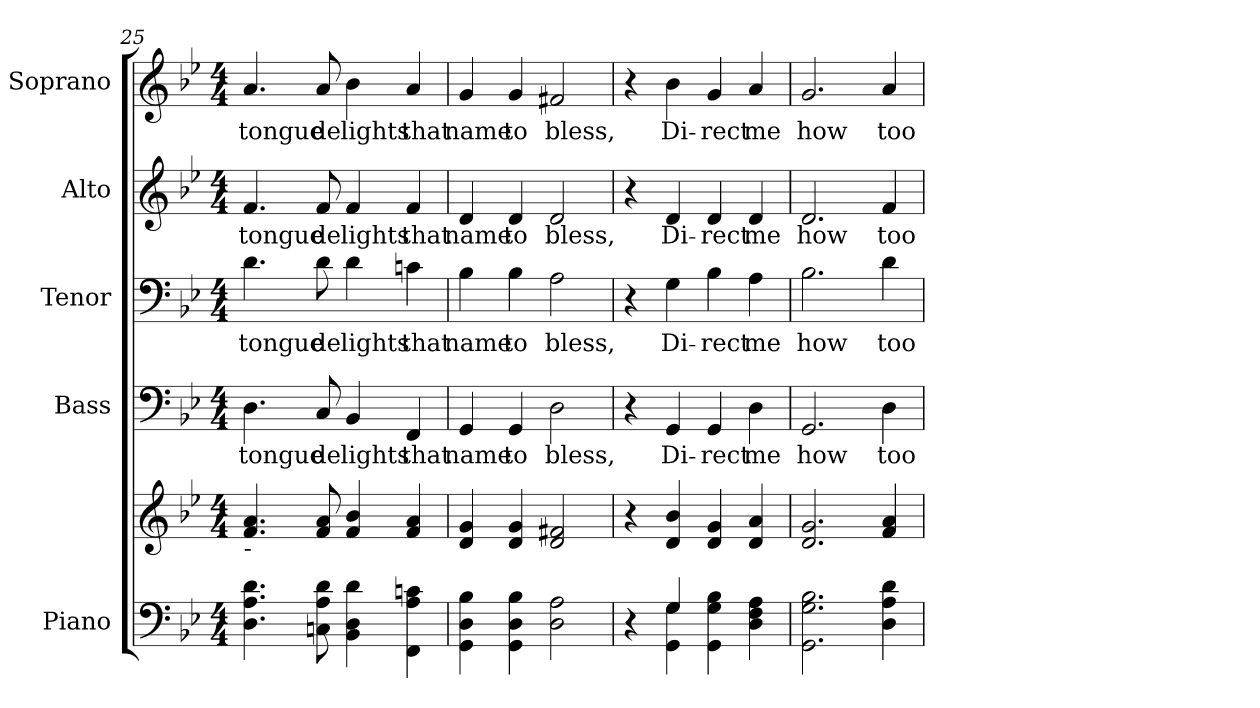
**kern	**kern	**kern	**text	**kern	**text	**kern	**text	**kern	**text
*part5	*part5	*part4	*part4	*part3	*part3	*part2	*part2	*part1	*part1
*staff6	*staff5	*staff4	*staff4	*staff3	*staff3	*staff2	*staff2	*staff1	*staff1
*I"Piano	*	*I"Bass	*	*I"Tenor	*	*I"Alto	*	*I"Soprano	*
*I'Pno.	*	*I'B.	*	*I'T.	*	*I'A.	*	*I'S.	*
!!LO:PB:g=z
*clefF4	*clefG2	*clefF4	*	*clefF4	*	*clefG2	*	*clefG2	*
*k[b-e-]	*k[b-e-]	*k[b-e-]	*	*k[b-e-]	*	*k[b-e-]	*	*k[b-e-]	*
*B-:	*B-:	*B-:	*	*B-:	*	*B-:	*	*B-:	*
*M4/4	*M4/4	*M4/4	*	*M4/4	*	*M4/4	*	*M4/4	*
=25	=25	=25	=25	=25	=25	=25	=25	=25	=25
!	!	!	!LO:LY:b:color=#000000	!	!	!	!	!	!
!	!	!	!	!	!LO:LY:b:color=#000000	!	!	!	!
!	!	!	!	!	!	!	!LO:LY:b:color=#000000	!	!
!	!LO:TX:b:t=-	!	!	!	!	!	!	!	!
!	!	!	!	!	!	!	!	!	!LO:LY:b:color=#000000
4.Di\ 4.Ai 4.di	4.fi/ 4.ai	4.Di\	tongue	4.di\	tongue	4.fi/	tongue	4.ai/	tongue
!	!	!	!LO:LY:b:color=#000000	!	!	!	!	!	!
!	!	!	!	!	!LO:LY:b:color=#000000	!	!	!	!
!	!	!	!	!	!	!	!LO:LY:b:color=#000000	!	!
!	!	!	!	!	!	!	!	!	!LO:LY:b:color=#000000
8Cni\ 8Ai 8di	8fi/ 8ai	8Ci/	de	8di\	de	8fi/	de	8ai/	de
!	!	!	!LO:LY:b:color=#000000	!	!	!	!	!	!
!	!	!	!	!	!LO:LY:b:color=#000000	!	!	!	!
!	!	!	!	!	!	!	!LO:LY:b:color=#000000	!	!
!	!	!	!	!	!	!	!	!	!LO:LY:b:color=#000000
4BB-i\ 4Di 4di	4fi/ 4b-i	4BB-i/	lights	4di\	lights	4fi/	lights	4b-i\	lights
!	!	!	!LO:LY:b:color=#000000	!	!	!	!	!	!
!	!	!	!	!	!LO:LY:b:color=#000000	!	!	!	!
!	!	!	!	!	!	!	!LO:LY:b:color=#000000	!	!
!	!	!	!	!	!	!	!	!	!LO:LY:b:color=#000000
4FFi\ 4Ai 4cni	4fi/ 4ai	4FFi/	that	4cni\	that	4fi/	that	4ai/	that
=26	=26	=26	=26	=26	=26	=26	=26	=26	=26
*^	*	*	*	*	*	*	*	*	*
!	!	!	!	!LO:LY:b:color=#000000	!	!	!	!	!	!
!	!	!	!	!	!	!LO:LY:b:color=#000000	!	!	!	!
!	!	!	!	!	!	!	!	!LO:LY:b:color=#000000	!	!
!	!	!	!	!	!	!	!	!	!	!LO:LY:b:color=#000000
4GGi\ 4Di 4B-i	2ryy	4di/ 4gi	4GGi/	name	4B-i\	name	4di/	name	4gi/	name
!	!	!	!	!LO:LY:b:color=#000000	!	!	!	!	!	!
!	!	!	!	!	!	!LO:LY:b:color=#000000	!	!	!	!
!	!	!	!	!	!	!	!	!LO:LY:b:color=#000000	!	!
!	!	!	!	!	!	!	!	!	!	!LO:LY:b:color=#000000
4GGi\ 4Di 4B-i	.	4di/ 4gi	4GGi/	to	4B-i\	to	4di/	to	4gi/	to
!	!	!	!	!LO:LY:b:color=#000000	!	!	!	!	!	!
!	!	!	!	!	!	!LO:LY:b:color=#000000	!	!	!	!
!	!	!	!	!	!	!	!	!LO:LY:b:color=#000000	!	!
!	!	!	!	!	!	!	!	!	!	!LO:LY:b:color=#000000
2Di\ 2Ai	2ryy	2di/ 2f#Xi	2Di\	bless,	2Ai\	bless,	2di/	bless,	2f#Xi/	bless,
=27	=27	=27	=27	=27	=27	=27	=27	=27	=27	=27
4r	4ryy	4r	4r	.	4r	.	4r	.	4r	.
!	!	!	!	!LO:LY:b:color=#000000	!	!	!	!	!	!
!	!	!	!	!	!	!LO:LY:b:color=#000000	!	!	!	!
!	!	!	!	!	!	!	!	!LO:LY:b:color=#000000	!	!
!	!	!	!	!	!	!	!	!	!	!LO:LY:b:color=#000000
4Gi/	4GGi\ 4Gi	4di/ 4b-i	4GGi/	Di-	4Gi\	Di-	4di/	Di-	4b-i\	Di-
!	!	!	!	!LO:LY:b:color=#000000	!	!	!	!	!	!
!	!	!	!	!	!	!LO:LY:b:color=#000000	!	!	!	!
!	!	!	!	!	!	!	!	!LO:LY:b:color=#000000	!	!
!	!	!	!	!	!	!	!	!	!	!LO:LY:b:color=#000000
4GGi\ 4Gi 4B-i	2ryy	4di/ 4gi	4GGi/	-rect	4B-i\	-rect	4di/	-rect	4gi/	-rect
!	!	!	!	!LO:LY:b:color=#000000	!	!	!	!	!	!
!	!	!	!	!	!	!LO:LY:b:color=#000000	!	!	!	!
!	!	!	!	!	!	!	!	!LO:LY:b:color=#000000	!	!
!	!	!	!	!	!	!	!	!	!	!LO:LY:b:color=#000000
4Di\ 4Fi 4Ai	.	4di/ 4ai	4Di\	me	4Ai\	me	4di/	me	4ai/	me
*v	*v	*	*	*	*	*	*	*	*	*
=28	=28	=28	=28	=28	=28	=28	=28	=28	=28
!	!	!	!LO:LY:b:color=#000000	!	!	!	!	!	!
!	!	!	!	!	!LO:LY:b:color=#000000	!	!	!	!
!	!	!	!	!	!	!	!LO:LY:b:color=#000000	!	!
!	!	!	!	!	!	!	!	!	!LO:LY:b:color=#000000
2.GGi\ 2.Gi 2.B-i	2.di/ 2.gi	2.GGi/	how	2.B-i\	how	2.di/	how	2.gi/	how
!	!	!	!LO:LY:b:color=#000000	!	!	!	!	!	!
!	!	!	!	!	!LO:LY:b:color=#000000	!	!	!	!
!	!	!	!	!	!	!	!LO:LY:b:color=#000000	!	!
!	!	!	!	!	!	!	!	!	!LO:LY:b:color=#000000
4Di\ 4Ai 4di	4fi/ 4ai	4Di\	too	4di\	too	4fi/	too	4ai/	too
=	=	=	=	=	=	=	=	=	=
*-	*-	*-	*-	*-	*-	*-	*-	*-	*-
